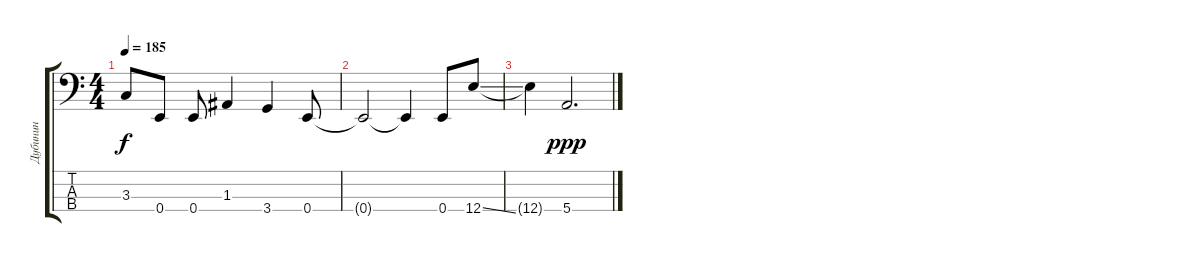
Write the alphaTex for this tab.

\track ("Дубинин" "Дубинин") {instrument electricbassfinger}
\staff {score tabs}
\tuning (G2 D2 A1 E1) {hide}
\ts (4 4)
\tempo 185
\clef f4
\ks c
3.3.8{dy f} 0.4.8 0.4.8 1.3.4 3.4.4 0.4.8 |
0.4{t}.2 0.4{t}.4 0.4.8 12.4{ss}.8 |
12.4{t}.4 5.4.2{d dy ppp}
